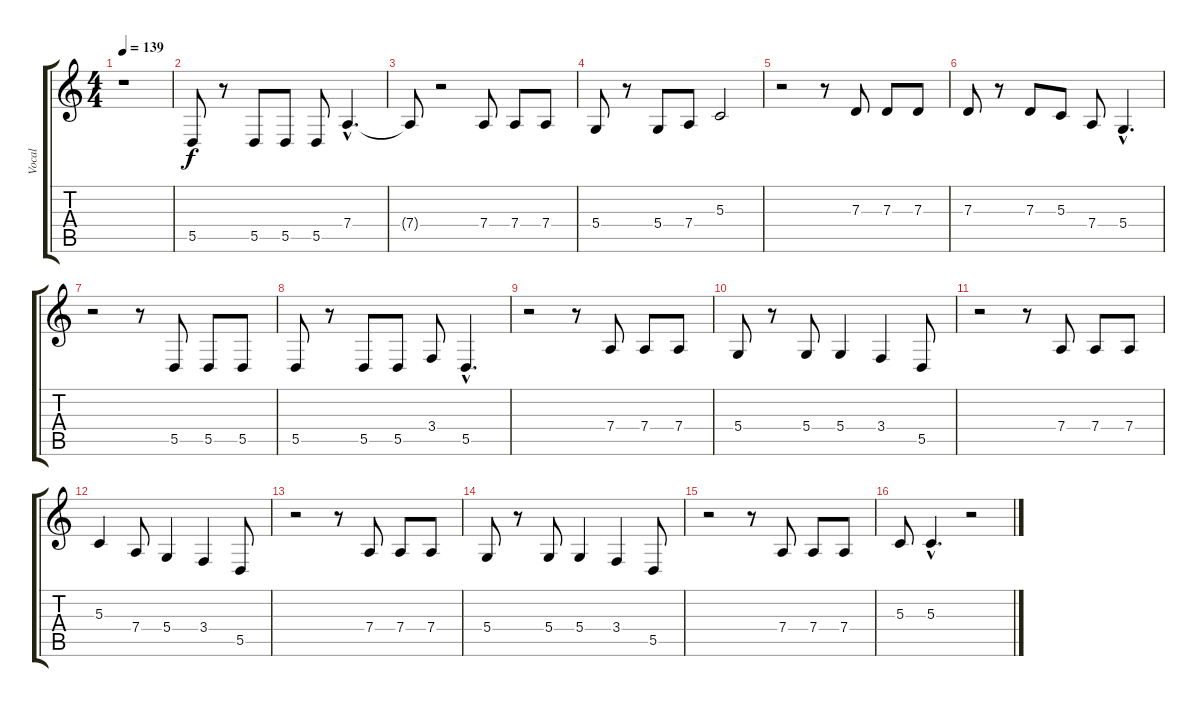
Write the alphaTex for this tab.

\track ("Vocal" "Vocal") {instrument flute}
\staff {score tabs}
\tuning (E4 B3 G3 D3 A2 E2) {hide}
\ts (4 4)
\tempo 139
\clef g2
\ks c
r.1{dy f} |
5.5.8 r.8 5.5.8 5.5.8 5.5.8 7.4{hac}.4{d} |
7.4{t}.8 r.2 7.4.8 7.4.8 7.4.8 |
5.4.8 r.8 5.4.8 7.4.8 5.3.2 |
r.2 r.8 7.3.8 7.3.8 7.3.8 |
7.3.8 r.8 7.3.8 5.3.8 7.4.8 5.4{hac}.4{d} |
r.2 r.8 5.5.8 5.5.8 5.5.8 |
5.5.8 r.8 5.5.8 5.5.8 3.4.8 5.5{hac}.4{d} |
r.2 r.8 7.4.8 7.4.8 7.4.8 |
5.4.8 r.8 5.4.8 5.4.4 3.4.4 5.5.8 |
r.2 r.8 7.4.8 7.4.8 7.4.8 |
5.3.4 7.4.8 5.4.4 3.4.4 5.5.8 |
r.2 r.8 7.4.8 7.4.8 7.4.8 |
5.4.8 r.8 5.4.8 5.4.4 3.4.4 5.5.8 |
r.2 r.8 7.4.8 7.4.8 7.4.8 |
5.3.8 5.3{hac}.4{d} r.2
